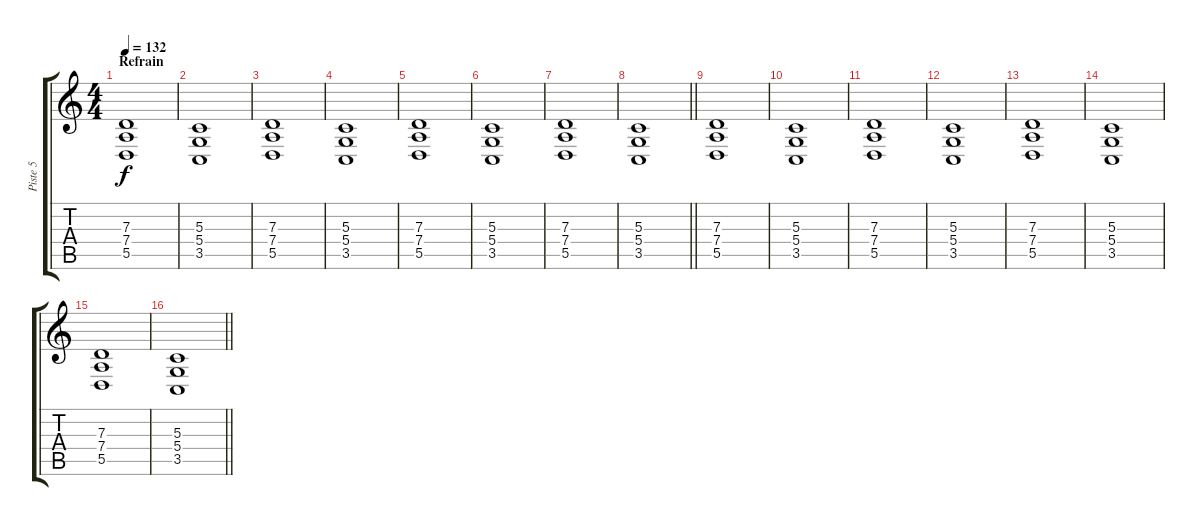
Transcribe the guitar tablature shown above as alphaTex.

\track ("Piste 5" "Piste 5") {instrument synthstrings1}
\staff {score tabs}
\tuning (E4 B3 G3 D3 A2 E2) {hide}
\ts (4 4)
\section ("" "Refrain")
\tempo 132
\clef g2
\ks c
(7.3 7.4 5.5).1{dy f} |
(5.3 5.4 3.5).1 |
(7.3 7.4 5.5).1 |
(5.3 5.4 3.5).1 |
(7.3 7.4 5.5).1 |
(5.3 5.4 3.5).1 |
(7.3 7.4 5.5).1 |
\barLineRight lightlight
(5.3 5.4 3.5).1 |
(7.3 7.4 5.5).1 |
(5.3 5.4 3.5).1 |
(7.3 7.4 5.5).1 |
(5.3 5.4 3.5).1 |
(7.3 7.4 5.5).1 |
(5.3 5.4 3.5).1 |
(7.3 7.4 5.5).1 |
\barLineRight lightlight
(5.3 5.4 3.5).1
